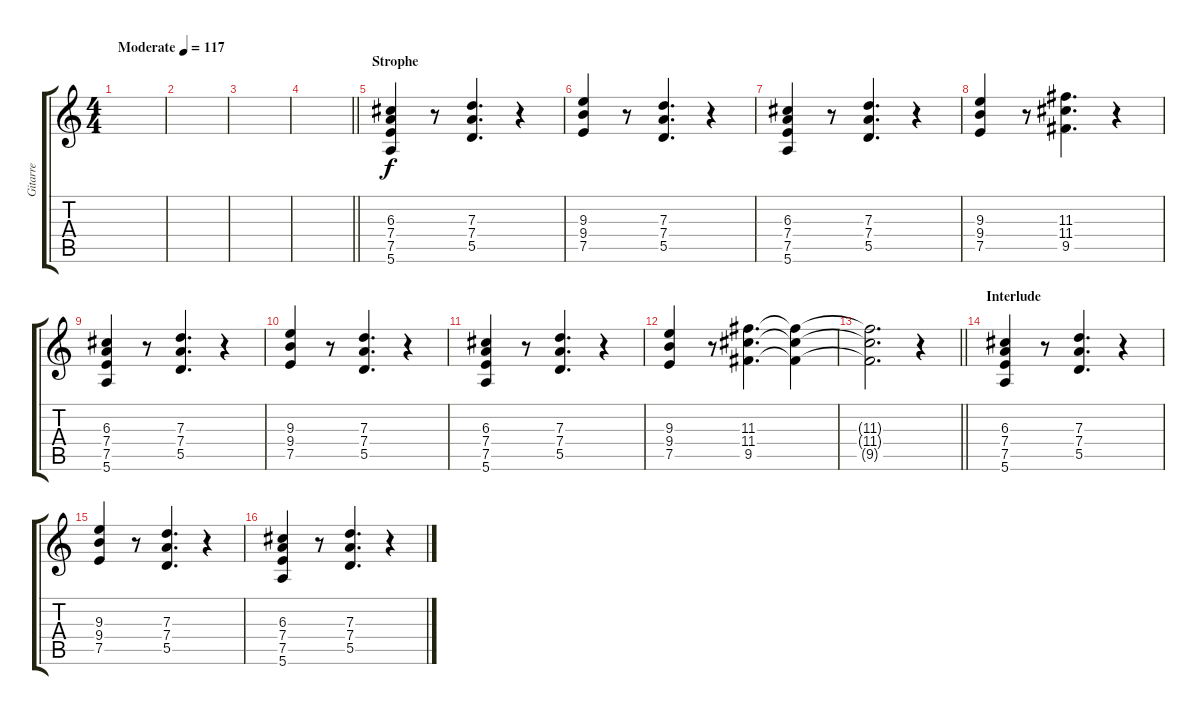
\track ("Gitarre" "Gitarre") {instrument acousticguitarsteel}
\staff {score tabs}
\tuning (E4 B3 G3 D3 A2 E2) {hide}
\ts (4 4)
\tempo (117 "Moderate")
\clef g2
\ks c
|
|
|
\barLineRight lightlight
|
\section ("" "Strophe")
(6.3 7.4 7.5 5.6).4 r.8 (7.3 7.4 5.5).4{d} r.4 |
(9.3 9.4 7.5).4 r.8 (7.3 7.4 5.5).4{d} r.4 |
(6.3 7.4 7.5 5.6).4 r.8 (7.3 7.4 5.5).4{d} r.4 |
(9.3 9.4 7.5).4 r.8 (11.3 11.4 9.5).4{d} r.4 |
(6.3 7.4 7.5 5.6).4 r.8 (7.3 7.4 5.5).4{d} r.4 |
(9.3 9.4 7.5).4 r.8 (7.3 7.4 5.5).4{d} r.4 |
(6.3 7.4 7.5 5.6).4 r.8 (7.3 7.4 5.5).4{d} r.4 |
(9.3 9.4 7.5).4 r.8 (11.3 11.4 9.5).4{d} (11.3{t} 11.4{t} 9.5{t}).4 |
\barLineRight lightlight
(11.3{t} 11.4{t} 9.5{t}).2{d} r.4 |
\section ("" "Interlude")
(6.3 7.4 7.5 5.6).4 r.8 (7.3 7.4 5.5).4{d} r.4 |
(9.3 9.4 7.5).4 r.8 (7.3 7.4 5.5).4{d} r.4 |
(6.3 7.4 7.5 5.6).4 r.8 (7.3 7.4 5.5).4{d} r.4
